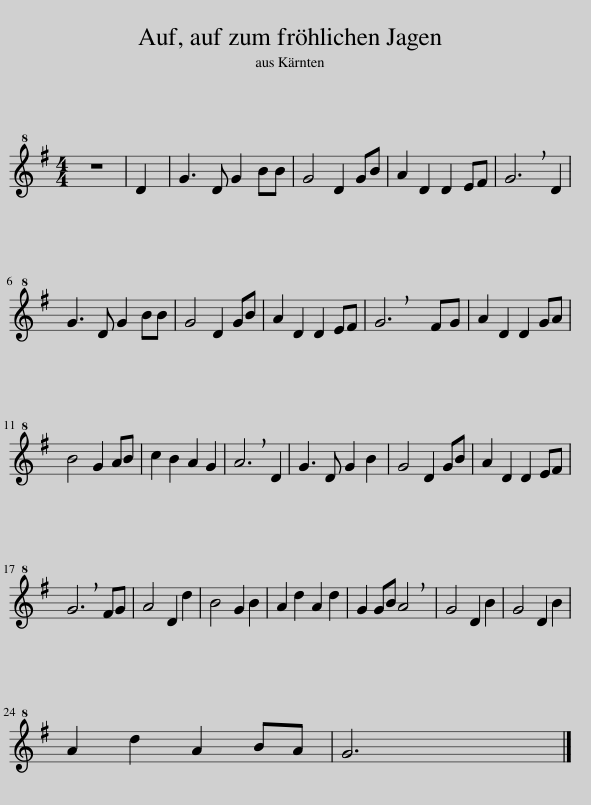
X:1
L:1/8
M:4/4
I:linebreak $
K:G
V:1 treble+8
V:1
 z8 | D2 | G3 D G2 BB | G4 D2 GB | A2 D2 D2 EF | %5
 !breath!G6 D2 |$ G3 D G2 BB | G4 D2 GB | A2 D2 D2 EF | !breath!G6 FG | %10
 A2 D2 D2 GA |$ B4 G2 AB | c2 B2 A2 G2 | !breath!A6 D2 | G3 D G2 B2 | %15
 G4 D2 GB | A2 D2 D2 EF |$ !breath!G6 FG | A4 D2 d2 | B4 G2 B2 | %20
 A2 d2 A2 d2 | G2 GB !breath!A4 | G4 D2 B2 | G4 D2 B2 |$ A2 d2 A2 BA | %25
 G6 x2 |] %26
